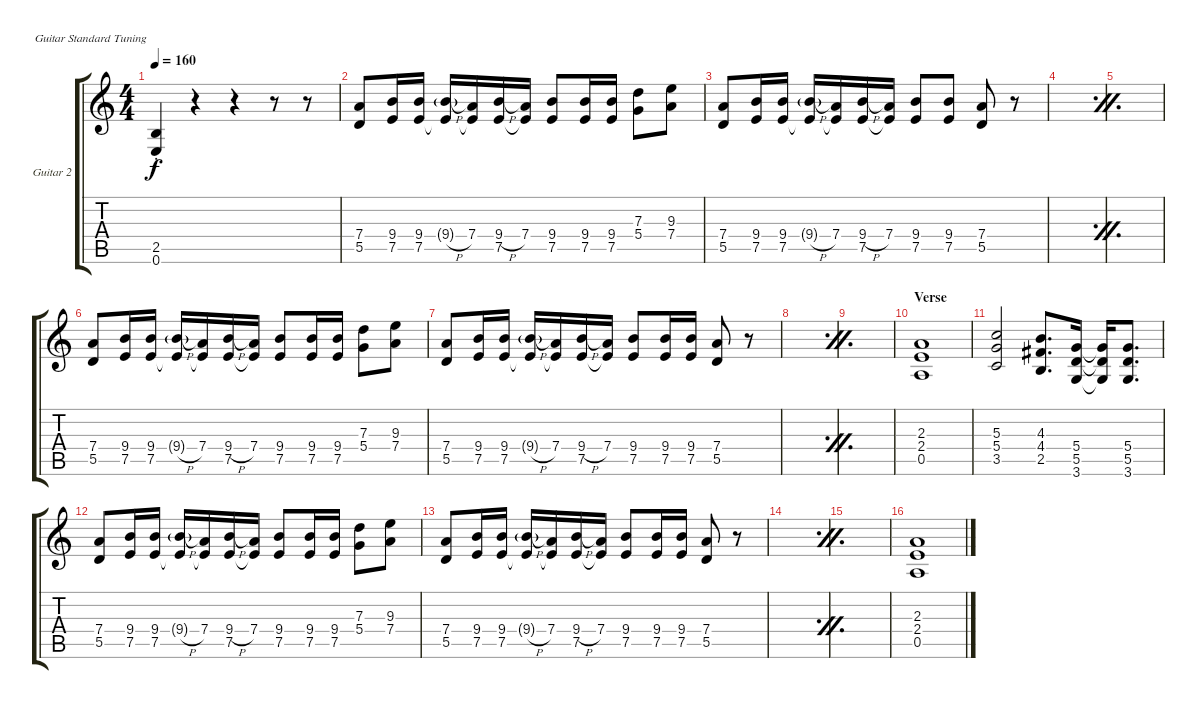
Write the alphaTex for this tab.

\bracketExtendMode groupsimilarinstruments
\firstSystemTrackNameOrientation horizontal
\otherSystemsTrackNameOrientation horizontal
\track ("Guitar 2" "Guitar 2") {instrument overdrivenguitar}
\staff {score tabs}
\tuning (E4 B3 G3 D3 A2 E2)
\ts (4 4)
\tempo 160
\clef g2
\ks c
(2.5{st} 0.6{st}).4{dy f} r.4 r.4 r.8 r.8 |
(7.4 5.5).8 (9.4 7.5).16 (9.4 7.5).16 (9.4{h g} 7.5{t}).16 (7.4 7.5{t}).16 (9.4{h} 7.5).16 (7.4 7.5{t}).16 (9.4 7.5).8 (9.4 7.5).16 (9.4 7.5).16 (7.3 5.4).8 (9.3 7.4).8 |
(7.4 5.5).8 (9.4 7.5).16 (9.4 7.5).16 (9.4{h g} 7.5{t}).16 (7.4 7.5{t}).16 (9.4{h} 7.5).16 (7.4 7.5{t}).16 (9.4 7.5).8 (9.4 7.5).8 (7.4 5.5).8 r.8 |
\simile firstofdouble
|
\simile secondofdouble
|
\simile none
(7.4 5.5).8 (9.4 7.5).16 (9.4 7.5).16 (9.4{h g} 7.5{t}).16 (7.4 7.5{t}).16 (9.4{h} 7.5).16 (7.4 7.5{t}).16 (9.4 7.5).8 (9.4 7.5).16 (9.4 7.5).16 (7.3 5.4).8 (9.3 7.4).8 |
(7.4 5.5).8 (9.4 7.5).16 (9.4 7.5).16 (9.4{h g} 7.5{t}).16 (7.4 7.5{t}).16 (9.4{h} 7.5).16 (7.4 7.5{t}).16 (9.4 7.5).8 (9.4 7.5).16 (9.4 7.5).16 (7.4 5.5).8 r.8 |
\simile firstofdouble
|
\simile secondofdouble
|
\section ("" "Verse")
\simile none
(2.3 2.4 0.5).1 |
(5.3 5.4 3.5).2 (4.3 4.4 2.5).8{d} (5.4 5.5 3.6).16 (5.4{t} 5.5{t} 3.6{t}).16 (5.4 5.5 3.6).8{d} |
(7.4 5.5).8 (9.4 7.5).16 (9.4 7.5).16 (9.4{h g} 7.5{t}).16 (7.4 7.5{t}).16 (9.4{h} 7.5).16 (7.4 7.5{t}).16 (9.4 7.5).8 (9.4 7.5).16 (9.4 7.5).16 (7.3 5.4).8 (9.3 7.4).8 |
(7.4 5.5).8 (9.4 7.5).16 (9.4 7.5).16 (9.4{h g} 7.5{t}).16 (7.4 7.5{t}).16 (9.4{h} 7.5).16 (7.4 7.5{t}).16 (9.4 7.5).8 (9.4 7.5).16 (9.4 7.5).16 (7.4 5.5).8 r.8 |
\simile firstofdouble
|
\simile secondofdouble
|
\simile none
(2.3 2.4 0.5).1
